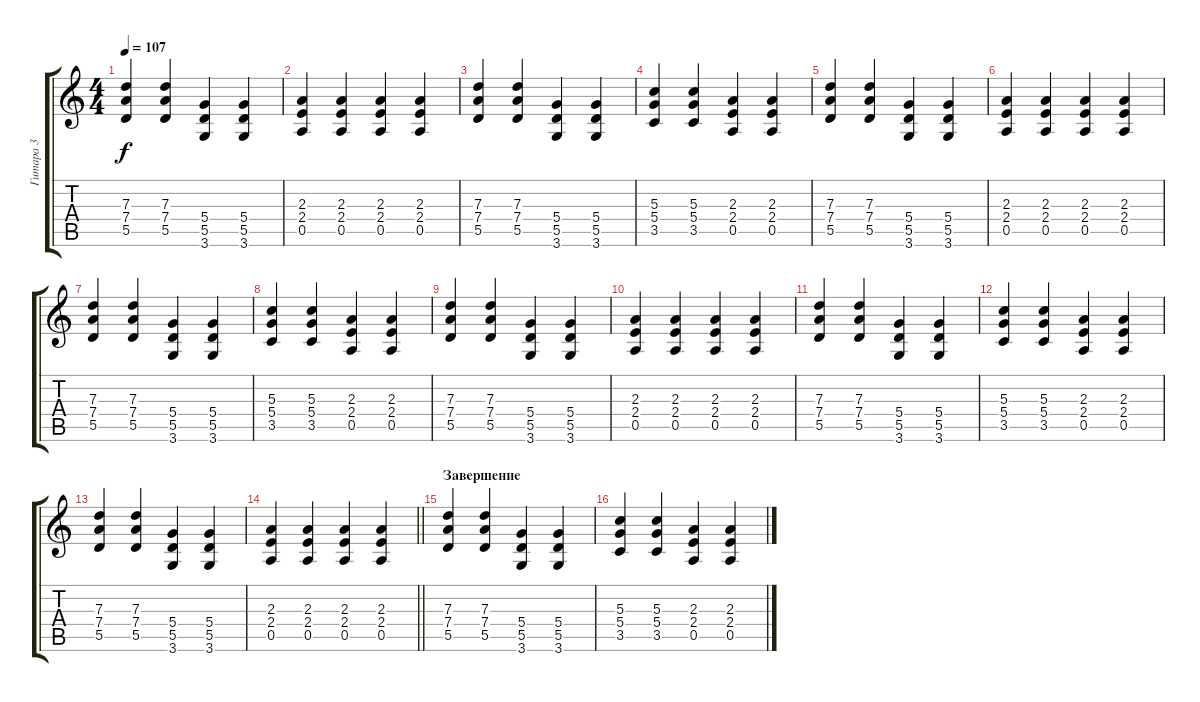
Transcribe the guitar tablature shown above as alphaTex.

\track ("Гитара 3" "Гитара 3") {instrument distortionguitar}
\staff {score tabs}
\tuning (E4 B3 G3 D3 A2 E2) {hide}
\ts (4 4)
\tempo 107
\clef g2
\ks c
(7.3 7.4 5.5).4{dy f} (7.3 7.4 5.5).4 (5.4 5.5 3.6).4 (5.4 5.5 3.6).4 |
(2.3 2.4 0.5).4 (2.3 2.4 0.5).4 (2.3 2.4 0.5).4 (2.3 2.4 0.5).4 |
(7.3 7.4 5.5).4 (7.3 7.4 5.5).4 (5.4 5.5 3.6).4 (5.4 5.5 3.6).4 |
(5.3 5.4 3.5).4 (5.3 5.4 3.5).4 (2.3 2.4 0.5).4 (2.3 2.4 0.5).4 |
(7.3 7.4 5.5).4 (7.3 7.4 5.5).4 (5.4 5.5 3.6).4 (5.4 5.5 3.6).4 |
(2.3 2.4 0.5).4 (2.3 2.4 0.5).4 (2.3 2.4 0.5).4 (2.3 2.4 0.5).4 |
(7.3 7.4 5.5).4 (7.3 7.4 5.5).4 (5.4 5.5 3.6).4 (5.4 5.5 3.6).4 |
(5.3 5.4 3.5).4 (5.3 5.4 3.5).4 (2.3 2.4 0.5).4 (2.3 2.4 0.5).4 |
(7.3 7.4 5.5).4 (7.3 7.4 5.5).4 (5.4 5.5 3.6).4 (5.4 5.5 3.6).4 |
(2.3 2.4 0.5).4 (2.3 2.4 0.5).4 (2.3 2.4 0.5).4 (2.3 2.4 0.5).4 |
(7.3 7.4 5.5).4 (7.3 7.4 5.5).4 (5.4 5.5 3.6).4 (5.4 5.5 3.6).4 |
(5.3 5.4 3.5).4 (5.3 5.4 3.5).4 (2.3 2.4 0.5).4 (2.3 2.4 0.5).4 |
(7.3 7.4 5.5).4 (7.3 7.4 5.5).4 (5.4 5.5 3.6).4 (5.4 5.5 3.6).4 |
\barLineRight lightlight
(2.3 2.4 0.5).4 (2.3 2.4 0.5).4 (2.3 2.4 0.5).4 (2.3 2.4 0.5).4 |
\section ("" "Завершение")
(7.3 7.4 5.5).4 (7.3 7.4 5.5).4 (5.4 5.5 3.6).4 (5.4 5.5 3.6).4 |
(5.3 5.4 3.5).4 (5.3 5.4 3.5).4 (2.3 2.4 0.5).4 (2.3 2.4 0.5).4
